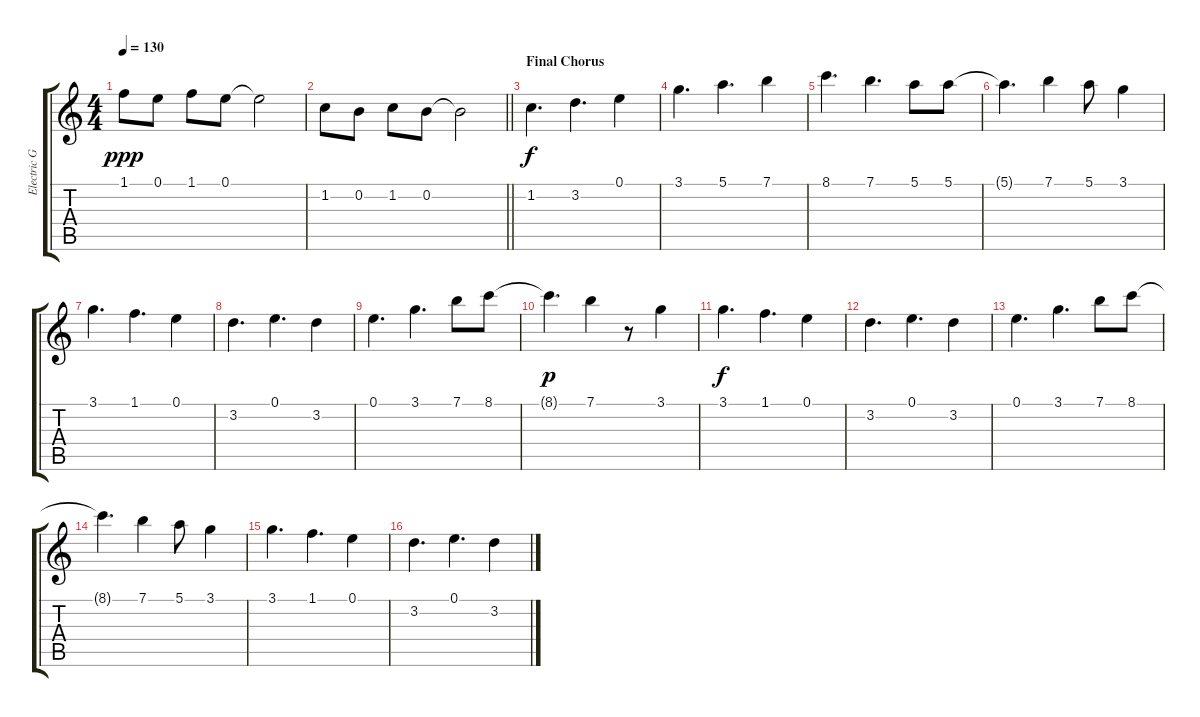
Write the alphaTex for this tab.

\track ("Electric Guitar 1" "Electric G") {instrument overdrivenguitar}
\staff {score tabs}
\tuning (E4 B3 G3 D3 A2 E2) {hide}
\ts (4 4)
\tempo 130
\clef g2
\ks c
1.1.8{dy ppp} 0.1.8 1.1.8 0.1.8 0.1{t}.2 |
\barLineRight lightlight
1.2.8 0.2.8 1.2.8 0.2.8 0.2{t}.2 |
\section ("" "Final Chorus")
1.2.4{d dy f} 3.2.4{d} 0.1.4 |
3.1.4{d} 5.1.4{d} 7.1.4 |
8.1.4{d} 7.1.4{d} 5.1.8 5.1.8 |
5.1{t}.4{d} 7.1.4 5.1.8 3.1.4 |
3.1.4{d} 1.1.4{d} 0.1.4 |
3.2.4{d} 0.1.4{d} 3.2.4 |
0.1.4{d} 3.1.4{d} 7.1.8 8.1.8 |
8.1{t}.4{d dy p} 7.1.4 r.8 3.1.4 |
3.1.4{d dy f} 1.1.4{d} 0.1.4 |
3.2.4{d} 0.1.4{d} 3.2.4 |
0.1.4{d} 3.1.4{d} 7.1.8 8.1.8 |
8.1{t}.4{d} 7.1.4 5.1.8 3.1.4 |
3.1.4{d} 1.1.4{d} 0.1.4 |
3.2.4{d} 0.1.4{d} 3.2.4
